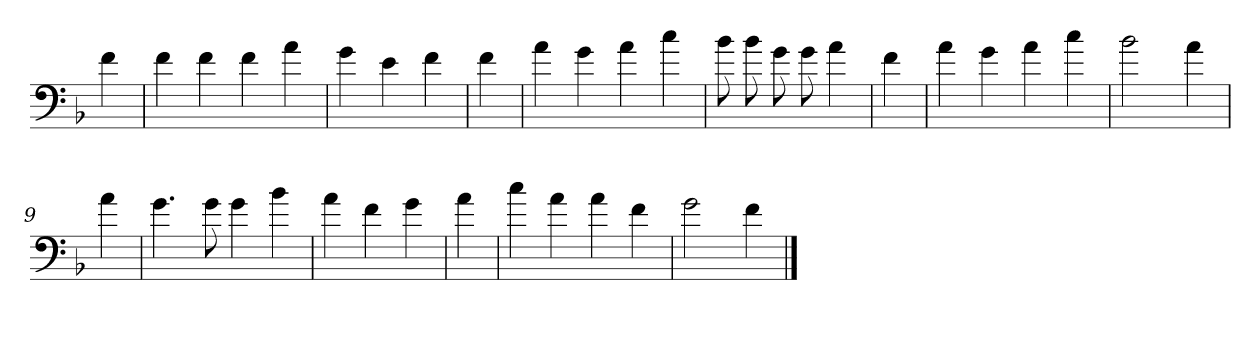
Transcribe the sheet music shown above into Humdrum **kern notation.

**kern
*part1
*staff1
*clefF4
*k[b-]
*F:
=
4f
=1
4f
4f
4f
4a
=2
4g
4e
4f
=3
4f
=4
4a
4g
4a
4cc
=5
8b-
8b-
8g
8g
4a
=6
4f
=7
4a
4g
4a
4cc
=8
2b-
4a
=9
4a
=10
4.g
8g
4g
4b-
=11
4a
4f
4g
=12
4a
=13
4cc
4a
4a
4f
=14
2g
4f
==
*-
